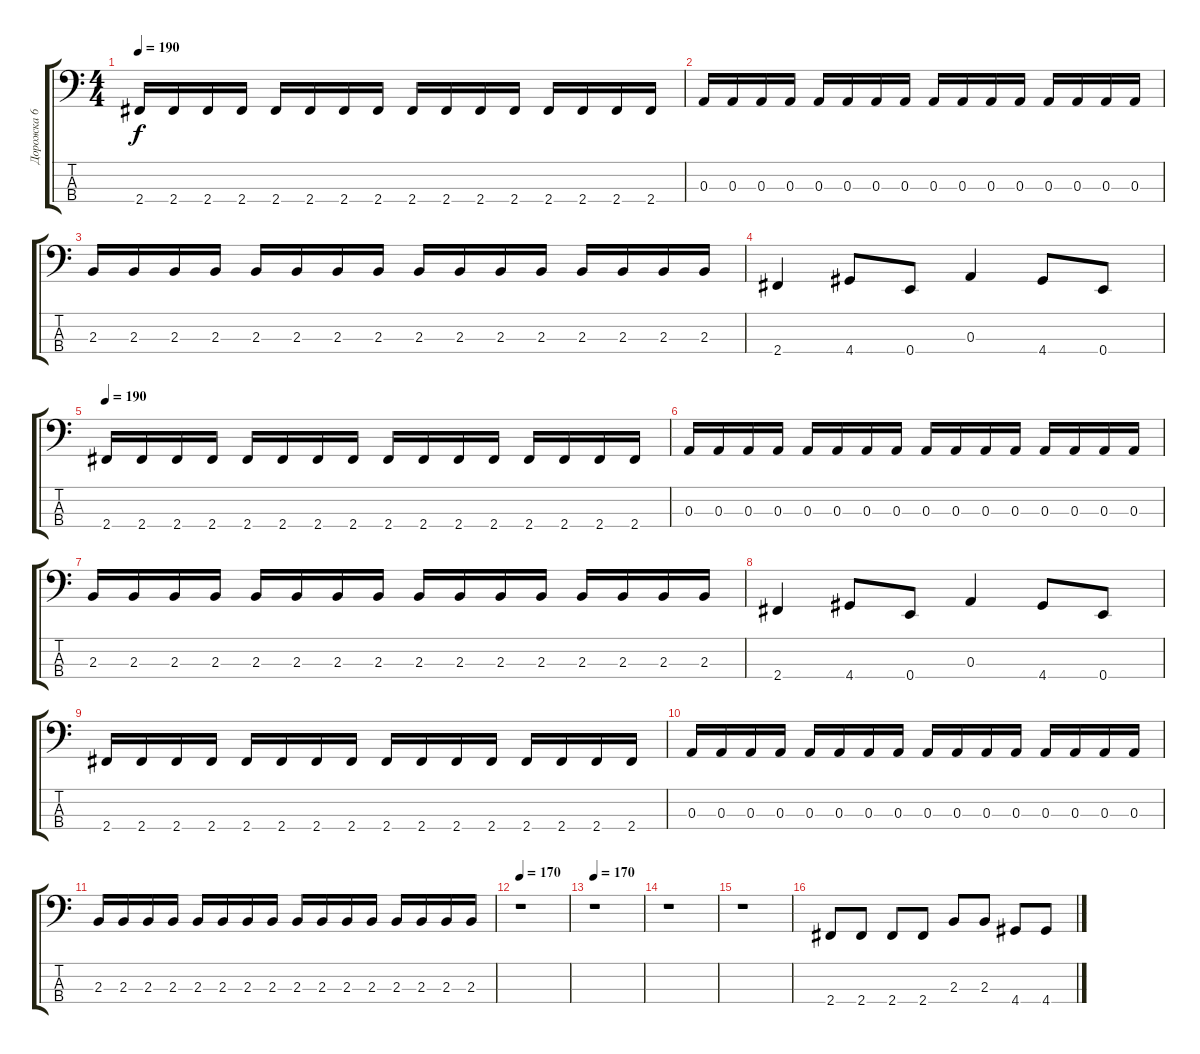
\track ("Дорожка 6" "Дорожка 6") {instrument electricbasspick}
\staff {score tabs}
\tuning (G2 D2 A1 E1) {hide}
\ts (4 4)
\tempo 190
\clef f4
\ks c
2.4.16{dy f} 2.4.16 2.4.16 2.4.16 2.4.16 2.4.16 2.4.16 2.4.16 2.4.16 2.4.16 2.4.16 2.4.16 2.4.16 2.4.16 2.4.16 2.4.16 |
0.3.16 0.3.16 0.3.16 0.3.16 0.3.16 0.3.16 0.3.16 0.3.16 0.3.16 0.3.16 0.3.16 0.3.16 0.3.16 0.3.16 0.3.16 0.3.16 |
2.3.16 2.3.16 2.3.16 2.3.16 2.3.16 2.3.16 2.3.16 2.3.16 2.3.16 2.3.16 2.3.16 2.3.16 2.3.16 2.3.16 2.3.16 2.3.16 |
2.4.4 4.4.8 0.4.8 0.3.4 4.4.8 0.4.8 |
\tempo 190
2.4.16 2.4.16 2.4.16 2.4.16 2.4.16 2.4.16 2.4.16 2.4.16 2.4.16 2.4.16 2.4.16 2.4.16 2.4.16 2.4.16 2.4.16 2.4.16 |
0.3.16 0.3.16 0.3.16 0.3.16 0.3.16 0.3.16 0.3.16 0.3.16 0.3.16 0.3.16 0.3.16 0.3.16 0.3.16 0.3.16 0.3.16 0.3.16 |
2.3.16 2.3.16 2.3.16 2.3.16 2.3.16 2.3.16 2.3.16 2.3.16 2.3.16 2.3.16 2.3.16 2.3.16 2.3.16 2.3.16 2.3.16 2.3.16 |
2.4.4 4.4.8 0.4.8 0.3.4 4.4.8 0.4.8 |
2.4.16 2.4.16 2.4.16 2.4.16 2.4.16 2.4.16 2.4.16 2.4.16 2.4.16 2.4.16 2.4.16 2.4.16 2.4.16 2.4.16 2.4.16 2.4.16 |
0.3.16 0.3.16 0.3.16 0.3.16 0.3.16 0.3.16 0.3.16 0.3.16 0.3.16 0.3.16 0.3.16 0.3.16 0.3.16 0.3.16 0.3.16 0.3.16 |
2.3.16 2.3.16 2.3.16 2.3.16 2.3.16 2.3.16 2.3.16 2.3.16 2.3.16 2.3.16 2.3.16 2.3.16 2.3.16 2.3.16 2.3.16 2.3.16 |
\tempo 170
r.1 |
\tempo 170
r.1 |
r.1 |
r.1 |
2.4.8 2.4.8 2.4.8 2.4.8 2.3.8 2.3.8 4.4.8 4.4.8
